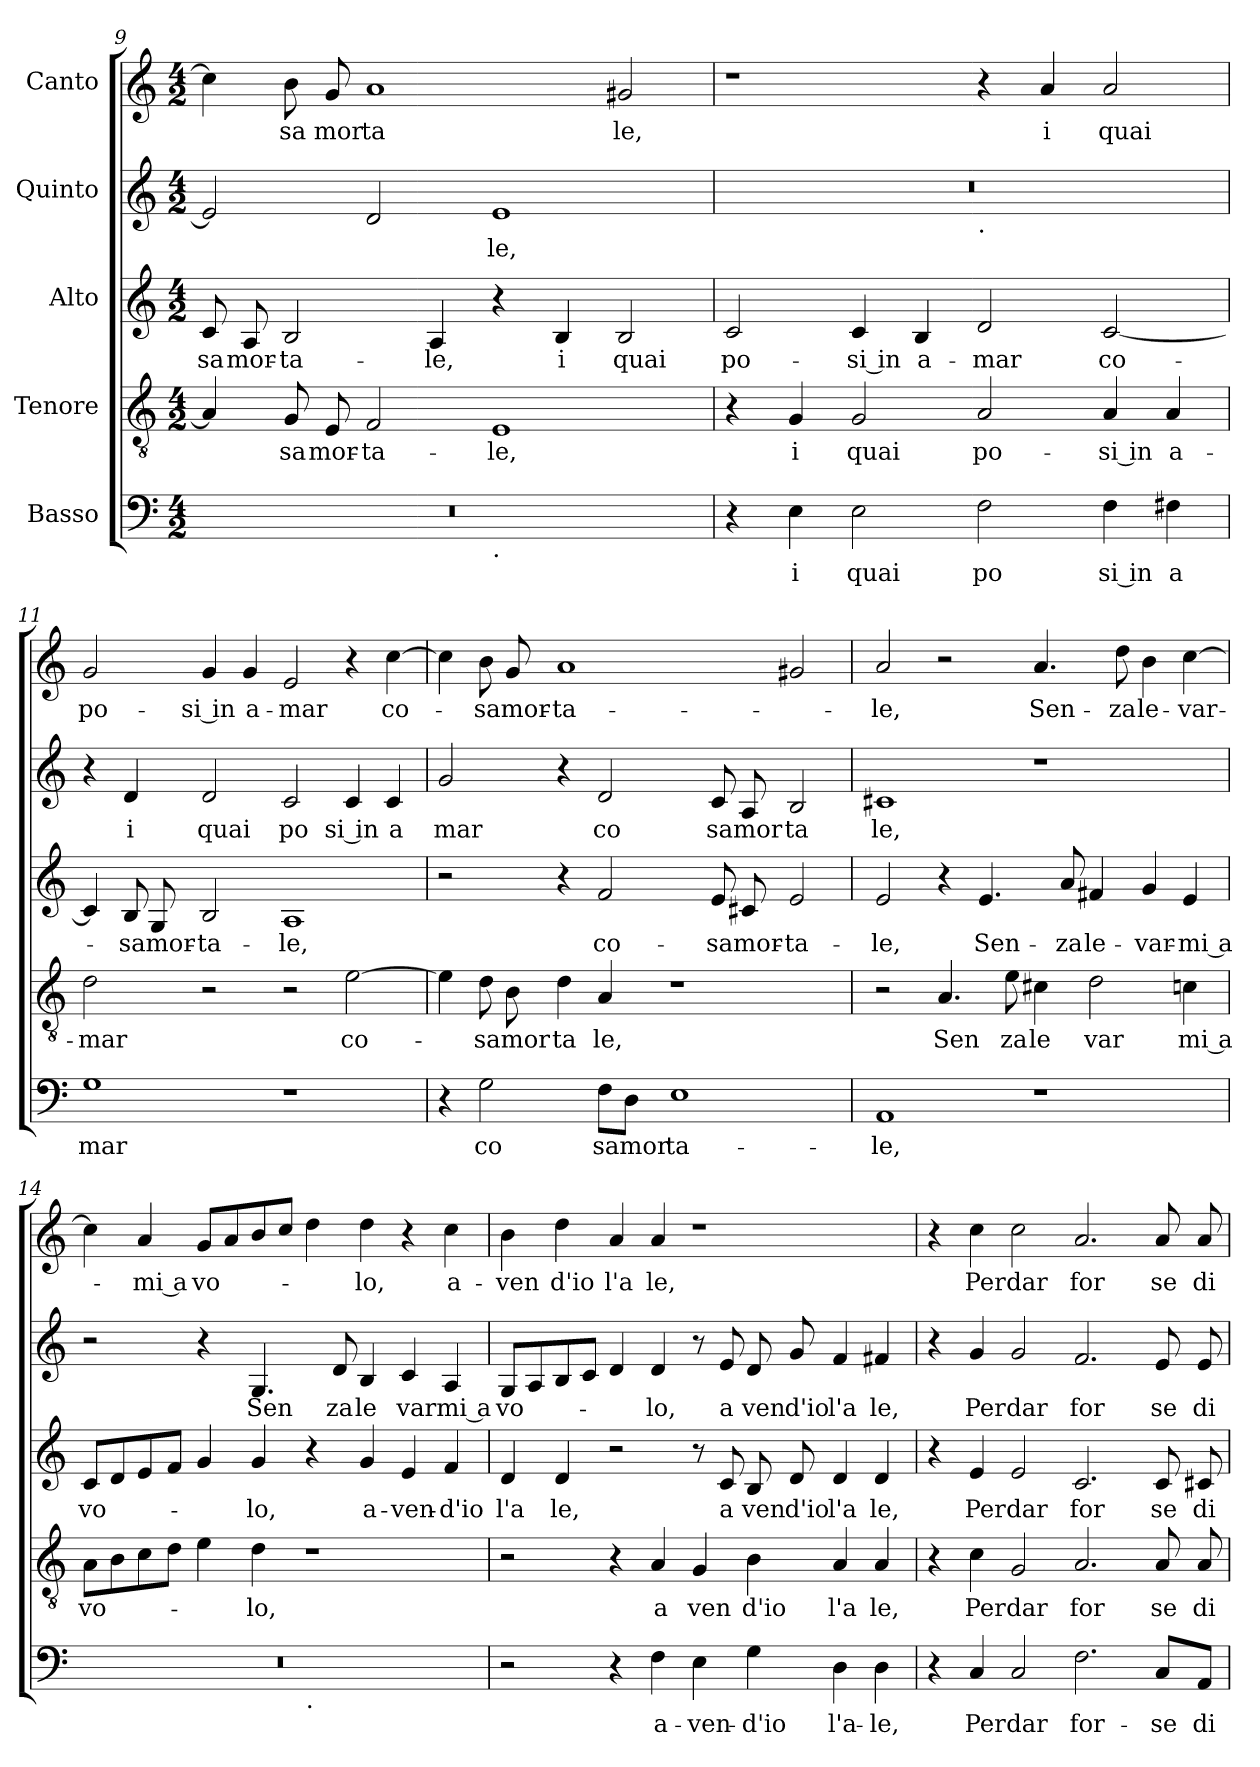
**kern	**text	**kern	**text	**kern	**text	**kern	**text	**kern	**text
*part5	*part5	*part4	*part4	*part3	*part3	*part2	*part2	*part1	*part1
*staff5	*staff5	*staff4	*staff4	*staff3	*staff3	*staff2	*staff2	*staff1	*staff1
*I"Basso	*	*I"Tenore	*	*I"Alto	*	*I"Quinto	*	*I"Canto	*
*clefF4	*	*clefGv2	*	*clefG2	*	*clefG2	*	*clefG2	*
*k[]	*	*k[]	*	*k[]	*	*k[]	*	*k[]	*
*M4/2	*	*M4/2	*	*M4/2	*	*M4/2	*	*M4/2	*
=9	=9	=9	=9	=9	=9	=9	=9	=9	=9
*^	*	*	*	*	*	*	*	*	*
0r	1ryy	.	4A/]	.	8c/	-sa	2e/]	.	4cc\]	.
.	.	.	.	.	8A/	mor-	.	.	.	.
.	.	.	8G/	-sa	2B/	-ta-	.	.	8b\	-sa
.	.	.	8E/	mor-	.	.	.	.	8g/	mor
.	.	.	2F/	-ta-	.	.	2d/	.	1a	ta
.	.	.	.	.	4A/	-le,	.	.	.	.
!	!LO:TX:b:t=.	!	!	!	!	!	!	!	!	!
.	1ryy	.	1E	-le,	4r	.	1e	-le,	.	.
.	.	.	.	.	4B/	i	.	.	.	.
.	.	.	.	.	2B/	quai	.	.	2g#X/	le,
*v	*v	*	*	*	*	*	*	*	*	*
=10	=10	=10	=10	=10	=10	=10	=10	=10	=10
*	*	*	*	*	*	*^	*	*	*
4r	.	4r	.	2c/	po-	0r	1ryy	.	1r	.
4E\	i	4G/	i	.	.	.	.	.	.	.
2E\	quai	2G/	quai	4c/	si in	.	.	.	.	.
.	.	.	.	4B/	a-	.	.	.	.	.
!	!	!	!	!	!	!	!LO:TX:b:t=.	!	!	!
2F\	po	2A/	po-	2d/	-mar	.	1ryy	.	4r	.
.	.	.	.	.	.	.	.	.	4a/	i
4F\	si in	4A/	si in	[2c/	co-	.	.	.	2a/	quai
4F#X\	a	4A/	a-	.	.	.	.	.	.	.
*	*	*	*	*	*	*v	*v	*	*	*
!!LO:LB:g=z
=11	=11	=11	=11	=11	=11	=11	=11	=11	=11
1G	mar	2d\	-mar	4c/]	.	4r	.	2g/	po-
.	.	.	.	8B/	-sa	4d/	i	.	.
.	.	.	.	8G/	mor-	.	.	.	.
.	.	2r	.	2B/	-ta-	2d/	quai	4g/	si in
.	.	.	.	.	.	.	.	4g/	a-
1r	.	2r	.	1A	-le,	2c/	po	2e/	-mar
.	.	[2e\	co-	.	.	4c/	si in	4r	.
.	.	.	.	.	.	4c/	a	[4cc\	co-
=12	=12	=12	=12	=12	=12	=12	=12	=12	=12
4r	.	4e\]	.	2r	.	2g/	mar	4cc\]	.
2G\	co	8d\	-sa	.	.	.	.	8b\	-sa
.	.	8B\	mor	.	.	.	.	8g/	mor-
.	.	4d\	ta	4r	.	4r	.	1a	-ta-
8F\L	sa	4A/	le,	2f/	co-	2d/	co	.	.
8D\J	mor	.	.	.	.	.	.	.	.
1E	ta-	1r	.	.	.	.	.	.	.
.	.	.	.	8e/	-sa	8c/	sa	.	.
.	.	.	.	8c#X/	mor-	8A/	mor	.	.
.	.	.	.	2e/	-ta-	2B/	ta	2g#X/	.
!!LO:PB:g=z
=13	=13	=13	=13	=13	=13	=13	=13	=13	=13
1AA	-le,	2r	.	2e/	-le,	1c#X	le,	2a/	-le,
.	.	4.A/	Sen	4r	.	.	.	2r	.
.	.	.	.	4.e/	Sen-	.	.	.	.
.	.	8e\	za	.	.	.	.	.	.
1r	.	4c#X\	le	.	.	1r	.	4.a/	Sen-
.	.	.	.	8a/	-za	.	.	.	.
.	.	2d\	var	4f#X/	le-	.	.	.	.
.	.	.	.	.	.	.	.	8dd\	-za
.	.	.	.	4g/	-var-	.	.	4b\	le-
.	.	4cn\	mi a	4e/	mi a	.	.	[4cc\	-var-
=14	=14	=14	=14	=14	=14	=14	=14	=14	=14
*^	*	*	*	*	*	*	*	*	*
0r	1ryy	.	8A\L	vo-	8c/L	vo-	2r	.	4cc\]	.
.	.	.	8B\	.	8d/	.	.	.	.	.
.	.	.	8c\	.	8e/	.	.	.	4a/	mi a
.	.	.	8d\J	.	8f/J	.	.	.	.	.
.	.	.	4e\	.	4g/	.	4r	.	8g/L	vo-
.	.	.	.	.	.	.	.	.	8a/	.
.	.	.	4d\	-lo,	4g/	-lo,	4.G/	Sen	8b/	.
.	.	.	.	.	.	.	.	.	8cc/J	.
!	!LO:TX:b:t=.	!	!	!	!	!	!	!	!	!
.	1ryy	.	1r	.	4r	.	.	.	4dd\	.
.	.	.	.	.	.	.	8d/	za	.	.
.	.	.	.	.	4g/	a-	4B/	le	4dd\	-lo,
.	.	.	.	.	4e/	-ven-	4c/	var	4r	.
.	.	.	.	.	4f/	-d'io	4A/	mi a	4cc\	a-
*v	*v	*	*	*	*	*	*	*	*	*
!!LO:LB:g=z
=15	=15	=15	=15	=15	=15	=15	=15	=15	=15
2r	.	2r	.	4d/	l'a	8G/L	vo-	4b\	-ven
.	.	.	.	.	.	8A/	.	.	.
.	.	.	.	4d/	le,	8B/	.	4dd\	d'io
.	.	.	.	.	.	8c/J	.	.	.
4r	.	4r	.	2r	.	4d/	.	4a/	l'a
4F\	a-	4A/	a	.	.	4d/	-lo,	4a/	le,
4E\	-ven-	4G/	ven	8r	.	8r	.	1r	.
.	.	.	.	8c/	a	8e/	a	.	.
4G\	-d'io	4B\	d'io	8B/	ven	8d/	ven	.	.
.	.	.	.	8d/	d'io	8g/	d'io	.	.
4D\	l'a-	4A/	l'a	4d/	l'a	4f/	l'a	.	.
4D\	-le,	4A/	le,	4d/	le,	4f#X/	le,	.	.
=16	=16	=16	=16	=16	=16	=16	=16	=16	=16
4r	.	4r	.	4r	.	4r	.	4r	.
4C/	Per	4c\	Per	4e/	Per	4g/	Per	4cc\	Per
2C/	dar	2G/	dar	2e/	dar	2g/	dar	2cc\	dar
2.F\	for-	2.A/	for	2.c/	for	2.f/	for	2.a/	for
8C/L	-se	8A/	se	8c/	se	8e/	se	8a/	se
8AA/J	di	8A/	di	8c#X/	di	8e/	di	8a/	di
=	=	=	=	=	=	=	=	=	=
*-	*-	*-	*-	*-	*-	*-	*-	*-	*-
